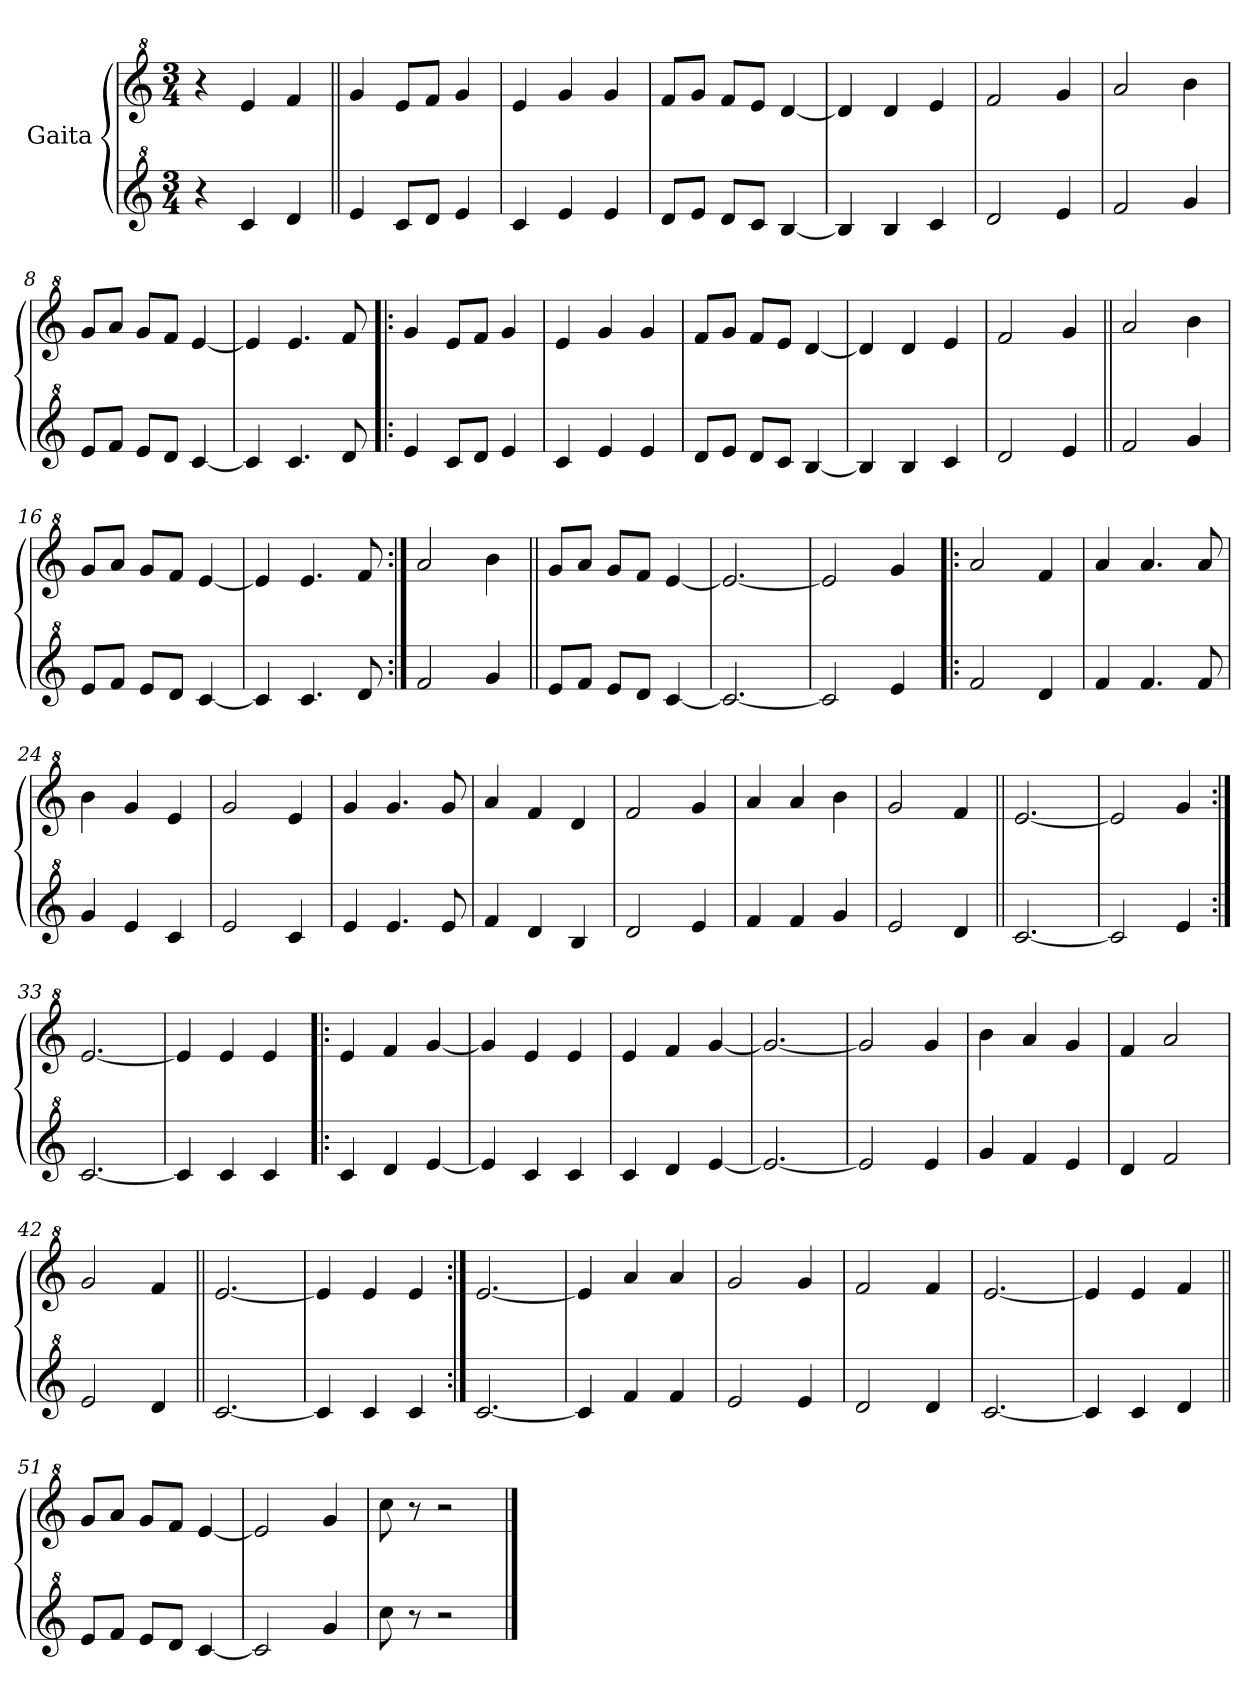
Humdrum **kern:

**kern	**kern
*part2	*part1
*staff2	*staff1
*I"Gaita	*I"Gaita
*clefG^2	*clefG^2
*k[]	*k[]
*M3/4	*M3/4
*MM200	*MM200
=1	=1
4r	4r
4cc/	4ee/
4dd/	4ff/
=2||	=2||
4ee/	4gg/
8cc/L	8ee/L
8dd/J	8ff/J
4ee/	4gg/
=3	=3
4cc/	4ee/
4ee/	4gg/
4ee/	4gg/
=4	=4
8dd/L	8ff/L
8ee/J	8gg/J
8dd/L	8ff/L
8cc/J	8ee/J
[4b/	[4dd/
=5	=5
4b/]	4dd/]
4b/	4dd/
4cc/	4ee/
=6	=6
2dd/	2ff/
4ee/	4gg/
=7	=7
2ff/	2aa/
4gg/	4bb\
=8	=8
8ee/L	8gg/L
8ff/J	8aa/J
8ee/L	8gg/L
8dd/J	8ff/J
[4cc/	[4ee/
=9	=9
4cc/]	4ee/]
4.cc/	4.ee/
8dd/	8ff/
=10!|:	=10!|:
4ee/	4gg/
8cc/L	8ee/L
8dd/J	8ff/J
4ee/	4gg/
!!LO:LB:g=z
=11	=11
4cc/	4ee/
4ee/	4gg/
4ee/	4gg/
=12	=12
8dd/L	8ff/L
8ee/J	8gg/J
8dd/L	8ff/L
8cc/J	8ee/J
[4b/	[4dd/
=13	=13
4b/]	4dd/]
4b/	4dd/
4cc/	4ee/
=14	=14
2dd/	2ff/
4ee/	4gg/
=15||	=15||
2ff/	2aa/
4gg/	4bb\
=16	=16
8ee/L	8gg/L
8ff/J	8aa/J
8ee/L	8gg/L
8dd/J	8ff/J
[4cc/	[4ee/
=17	=17
4cc/]	4ee/]
4.cc/	4.ee/
8dd/	8ff/
=18:|!	=18:|!
2ff/	2aa/
4gg/	4bb\
=19||	=19||
8ee/L	8gg/L
8ff/J	8aa/J
8ee/L	8gg/L
8dd/J	8ff/J
[4cc/	[4ee/
=20	=20
2.cc/_	2.ee/_
=21	=21
2cc/]	2ee/]
4ee/	4gg/
=22!|:	=22!|:
2ff/	2aa/
4dd/	4ff/
!!LO:LB:g=z
=23	=23
4ff/	4aa/
4.ff/	4.aa/
8ff/	8aa/
=24	=24
4gg/	4bb\
4ee/	4gg/
4cc/	4ee/
=25	=25
2ee/	2gg/
4cc/	4ee/
=26	=26
4ee/	4gg/
4.ee/	4.gg/
8ee/	8gg/
=27	=27
4ff/	4aa/
4dd/	4ff/
4b/	4dd/
=28	=28
2dd/	2ff/
4ee/	4gg/
=29	=29
4ff/	4aa/
4ff/	4aa/
4gg/	4bb\
=30	=30
2ee/	2gg/
4dd/	4ff/
=31||	=31||
[2.cc/	[2.ee/
=32	=32
2cc/]	2ee/]
4ee/	4gg/
=33:|!	=33:|!
[2.cc/	[2.ee/
=34	=34
4cc/]	4ee/]
4cc/	4ee/
4cc/	4ee/
=35!|:	=35!|:
4cc/	4ee/
4dd/	4ff/
[4ee/	[4gg/
!!LO:LB:g=z
=36	=36
4ee/]	4gg/]
4cc/	4ee/
4cc/	4ee/
=37	=37
4cc/	4ee/
4dd/	4ff/
[4ee/	[4gg/
=38	=38
2.ee/_	2.gg/_
=39	=39
2ee/]	2gg/]
4ee/	4gg/
=40	=40
4gg/	4bb\
4ff/	4aa/
4ee/	4gg/
=41	=41
4dd/	4ff/
2ff/	2aa/
=42	=42
2ee/	2gg/
4dd/	4ff/
=43||	=43||
[2.cc/	[2.ee/
=44	=44
4cc/]	4ee/]
4cc/	4ee/
4cc/	4ee/
=45:|!	=45:|!
[2.cc/	[2.ee/
=46	=46
4cc/]	4ee/]
4ff/	4aa/
4ff/	4aa/
=47	=47
2ee/	2gg/
4ee/	4gg/
=48	=48
2dd/	2ff/
4dd/	4ff/
=49	=49
[2.cc/	[2.ee/
!!LO:LB:g=z
=50	=50
4cc/]	4ee/]
4cc/	4ee/
4dd/	4ff/
=51||	=51||
8ee/L	8gg/L
8ff/J	8aa/J
8ee/L	8gg/L
8dd/J	8ff/J
[4cc/	[4ee/
=52	=52
2cc/]	2ee/]
4gg/	4gg/
=53	=53
8ccc\	8ccc\
8r	8r
2r	2r
==	==
*-	*-
